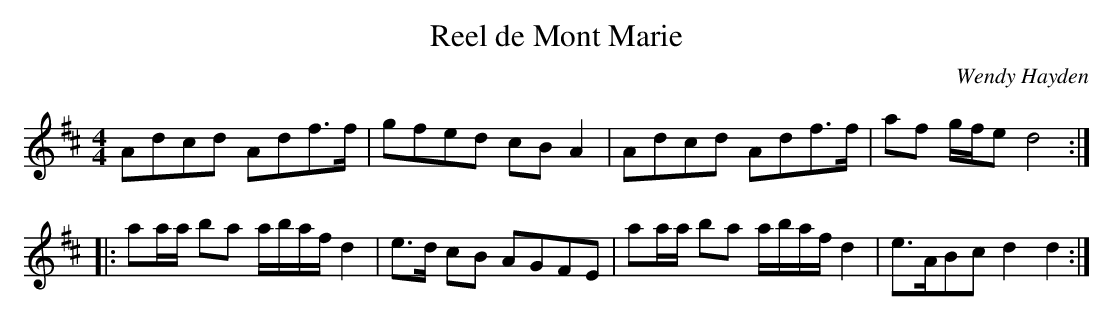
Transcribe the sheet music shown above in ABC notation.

X:1
T:Reel de Mont Marie
C:Wendy Hayden
M:4/4
L:1/8
K:D
Adcd Adf>f | gfed cBA2 | Adcd Adf>f | af g/f/e d4 ::
aa/a/ ba a/b/a/f/d2 | e>d cB AGFE | aa/a/ ba a/b/a/f/ d2 | e>ABc d2 d2 :|
